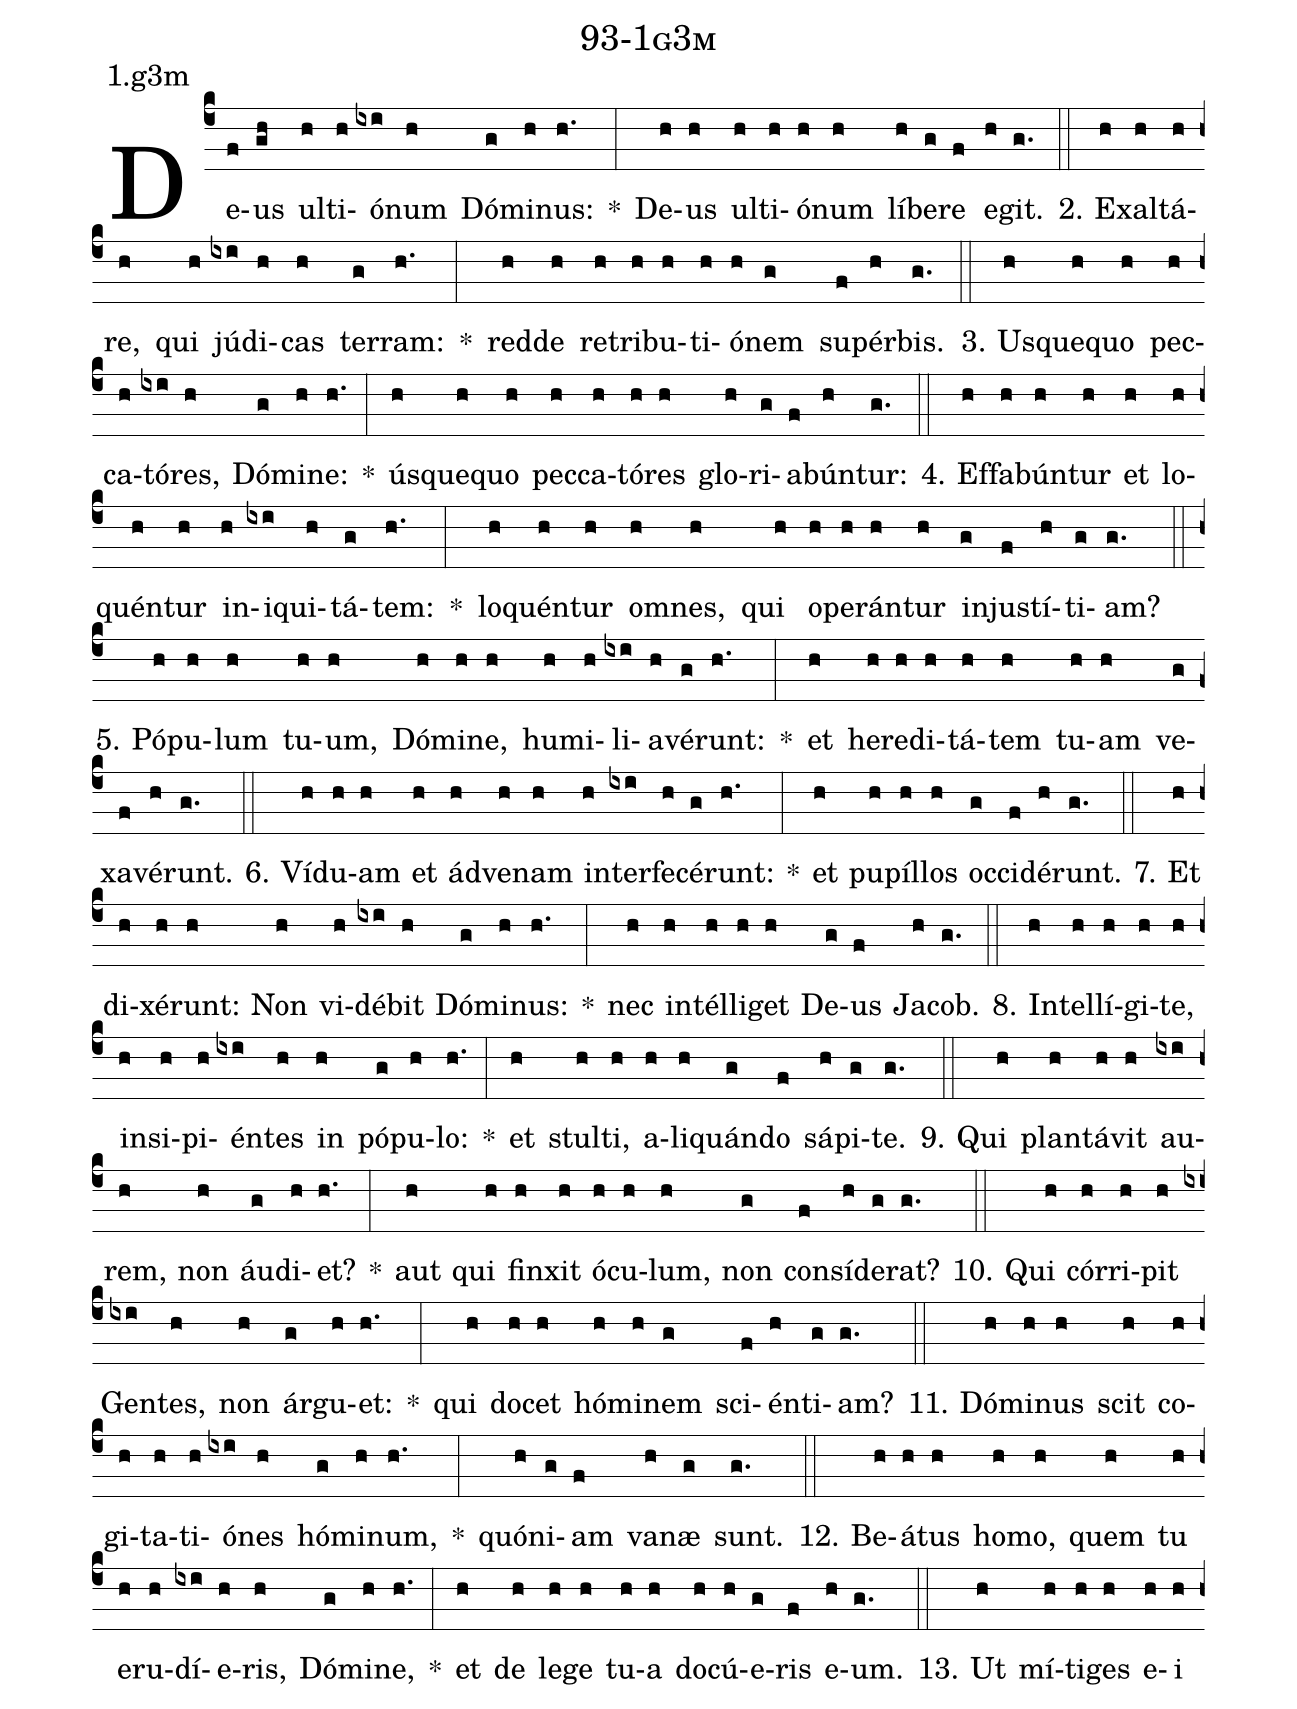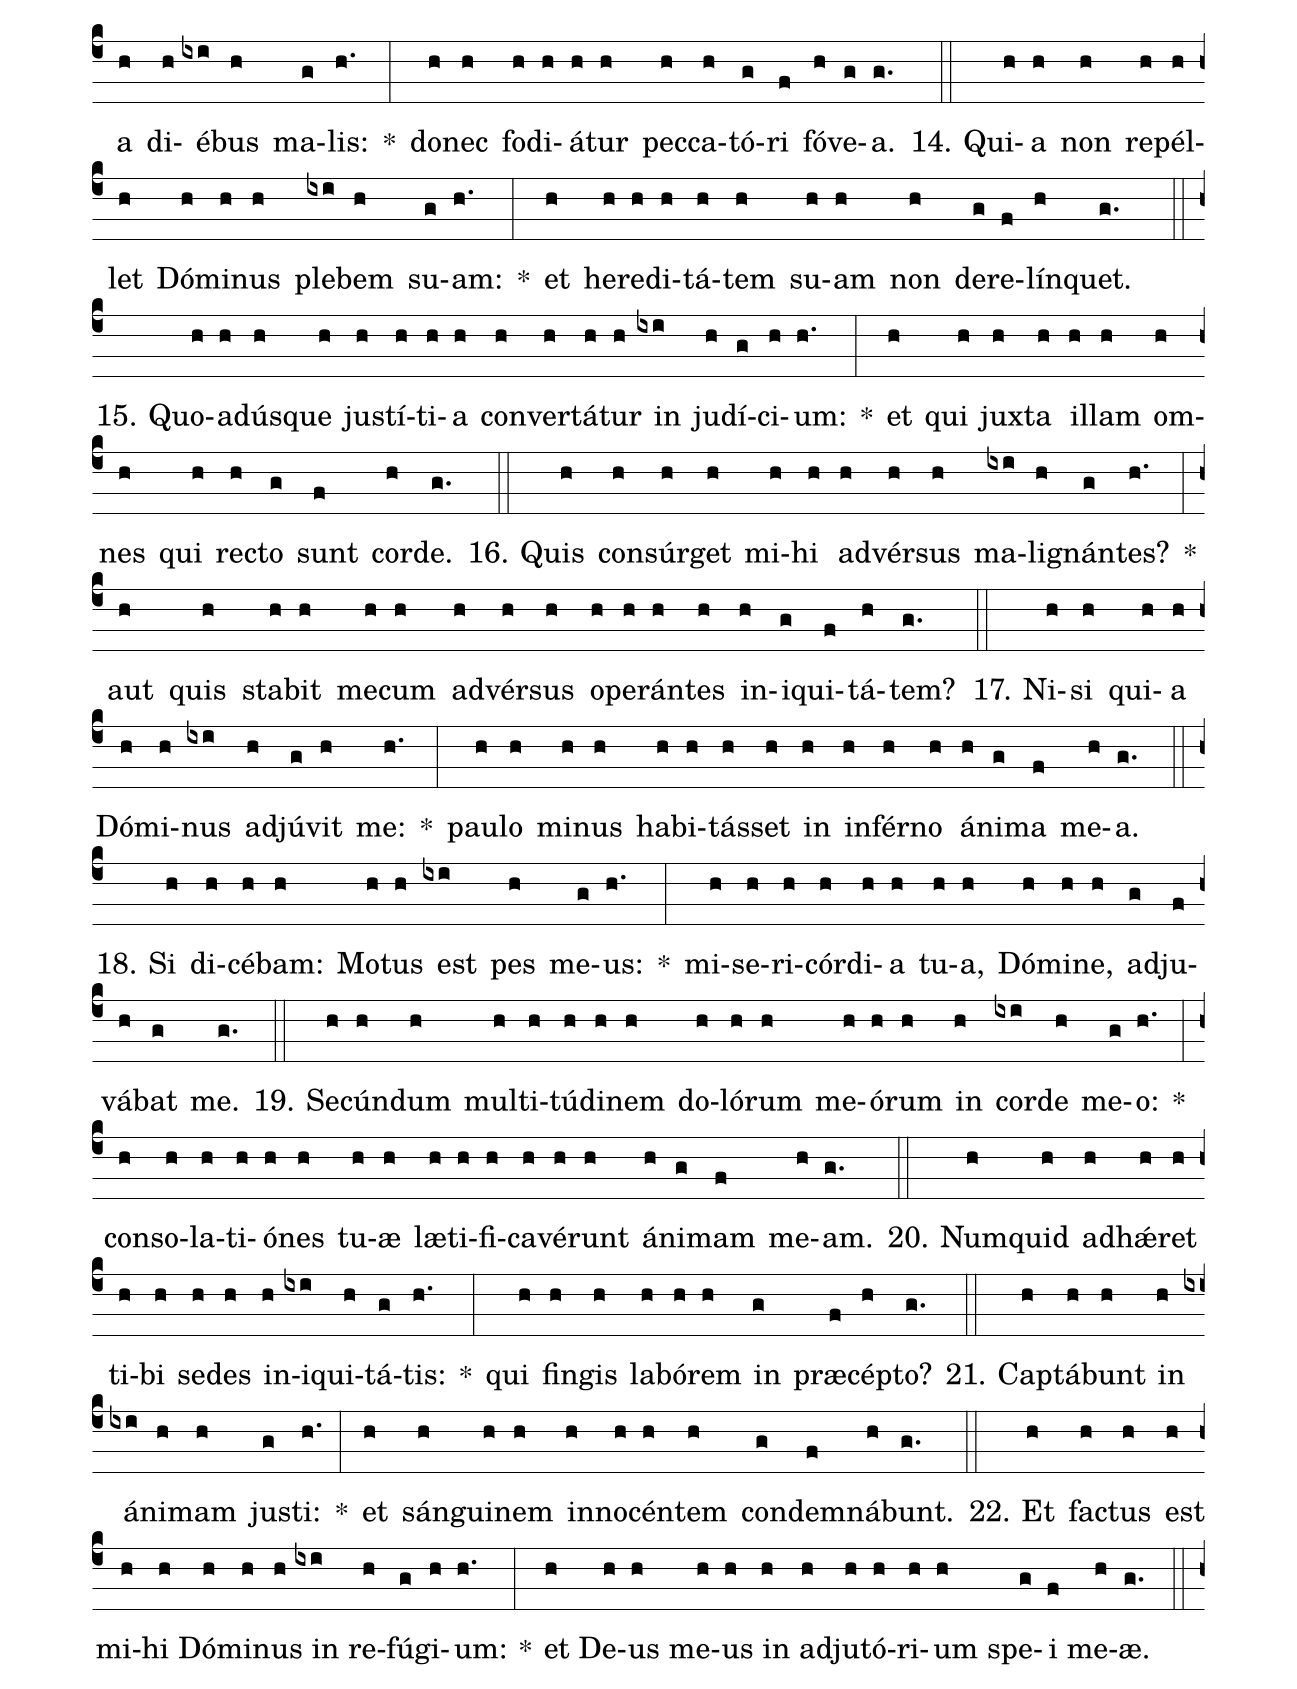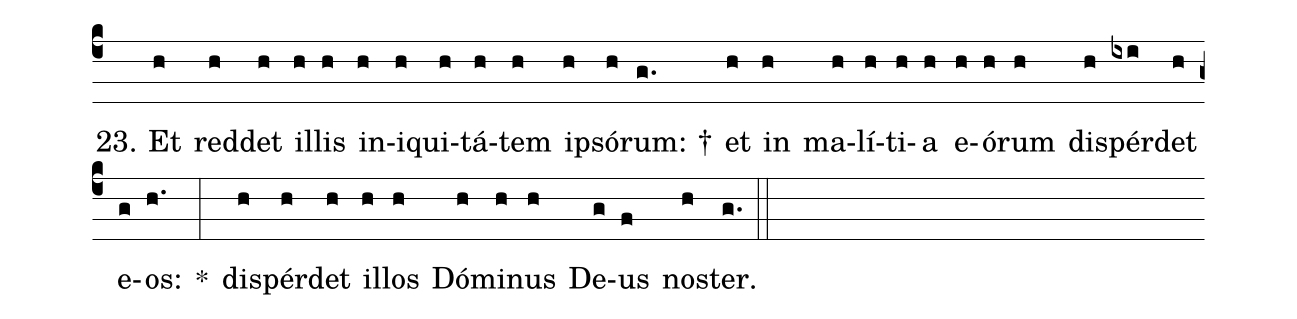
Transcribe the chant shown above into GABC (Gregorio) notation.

name: 93-1g3m;
annotation: 1.g3m;
%%
(c4)De(f)us(gh) ul(h)ti(h)ó(ixi)num(h) Dó(g)mi(h)nus:(h.) *(:) De(h)us(h) ul(h)ti(h)ó(h)num(h) lí(h)be(g)re(f) e(h)git.(g.) (::)
2. Ex(h)al(h)tá(h)re,(h) qui(h) jú(ixi)di(h)cas(h) ter(g)ram:(h.) *(:) red(h)de(h) re(h)tri(h)bu(h)ti(h)ó(h)nem(g) su(f)pér(h)bis.(g.) (::)
3. Us(h)que(h)quo(h) pec(h)ca(h)tó(ixi)res,(h) Dó(g)mi(h)ne:(h.) *(:) ús(h)que(h)quo(h) pec(h)ca(h)tó(h)res(h) glo(h)ri(g)a(f)bún(h)tur:(g.) (::)
4. Ef(h)fa(h)bún(h)tur(h) et(h) lo(h)quén(h)tur(h) in(h)i(ixi)qui(h)tá(g)tem:(h.) *(:) lo(h)quén(h)tur(h) om(h)nes,(h) qui(h) o(h)pe(h)rán(h)tur(h) in(g)jus(f)tí(h)ti(g)am?(g.) (::)
5. Pó(h)pu(h)lum(h) tu(h)um,(h) Dó(h)mi(h)ne,(h) hu(h)mi(h)li(ixi)a(h)vé(g)runt:(h.) *(:) et(h) he(h)re(h)di(h)tá(h)tem(h) tu(h)am(h) ve(g)xa(f)vé(h)runt.(g.) (::)
6. Ví(h)du(h)am(h) et(h) ád(h)ve(h)nam(h) in(h)ter(ixi)fe(h)cé(g)runt:(h.) *(:) et(h) pu(h)píl(h)los(h) oc(g)ci(f)dé(h)runt.(g.) (::)
7. Et(h) di(h)xé(h)runt:(h) Non(h) vi(h)dé(ixi)bit(h) Dó(g)mi(h)nus:(h.) *(:) nec(h) in(h)tél(h)li(h)get(h) De(g)us(f) Ja(h)cob.(g.) (::)
8. In(h)tel(h)lí(h)gi(h)te,(h) in(h)si(h)pi(h)én(ixi)tes(h) in(h) pó(g)pu(h)lo:(h.) *(:) et(h) stul(h)ti,(h) a(h)li(h)quán(g)do(f) sá(h)pi(g)te.(g.) (::)
9. Qui(h) plan(h)tá(h)vit(h) au(ixi)rem,(h) non(h) áu(g)di(h)et?(h.) *(:) aut(h) qui(h) fin(h)xit(h) ó(h)cu(h)lum,(h) non(g) con(f)sí(h)de(g)rat?(g.) (::)
10. Qui(h) cór(h)ri(h)pit(h) Gen(ixi)tes,(h) non(h) ár(g)gu(h)et:(h.) *(:) qui(h) do(h)cet(h) hó(h)mi(h)nem(g) sci(f)én(h)ti(g)am?(g.) (::)
11. Dó(h)mi(h)nus(h) scit(h) co(h)gi(h)ta(h)ti(h)ó(ixi)nes(h) hó(g)mi(h)num,(h.) *(:) quón(h)i(g)am(f) va(h)næ(g) sunt.(g.) (::)
12. Be(h)á(h)tus(h) ho(h)mo,(h) quem(h) tu(h) e(h)ru(h)dí(ixi)e(h)ris,(h) Dó(g)mi(h)ne,(h.) *(:) et(h) de(h) le(h)ge(h) tu(h)a(h) do(h)cú(h)e(g)ris(f) e(h)um.(g.) (::)
13. Ut(h) mí(h)ti(h)ges(h) e(h)i(h) a(h) di(h)é(ixi)bus(h) ma(g)lis:(h.) *(:) do(h)nec(h) fo(h)di(h)á(h)tur(h) pec(h)ca(h)tó(g)ri(f) fó(h)ve(g)a.(g.) (::)
14. Qui(h)a(h) non(h) re(h)pél(h)let(h) Dó(h)mi(h)nus(h) ple(ixi)bem(h) su(g)am:(h.) *(:) et(h) he(h)re(h)di(h)tá(h)tem(h) su(h)am(h) non(h) de(g)re(f)lín(h)quet.(g.) (::)
15. Quo(h)ad(h)ús(h)que(h) jus(h)tí(h)ti(h)a(h) con(h)ver(h)tá(h)tur(h) in(ixi) ju(h)dí(g)ci(h)um:(h.) *(:) et(h) qui(h) jux(h)ta(h) il(h)lam(h) om(h)nes(h) qui(h) rec(h)to(g) sunt(f) cor(h)de.(g.) (::)
16. Quis(h) con(h)súr(h)get(h) mi(h)hi(h) ad(h)vér(h)sus(h) ma(ixi)li(h)gnán(g)tes?(h.) *(:) aut(h) quis(h) sta(h)bit(h) me(h)cum(h) ad(h)vér(h)sus(h) o(h)pe(h)rán(h)tes(h) in(h)i(g)qui(f)tá(h)tem?(g.) (::)
17. Ni(h)si(h) qui(h)a(h) Dó(h)mi(h)nus(ixi) ad(h)jú(g)vit(h) me:(h.) *(:) pau(h)lo(h) mi(h)nus(h) ha(h)bi(h)tás(h)set(h) in(h) in(h)fér(h)no(h) á(h)ni(g)ma(f) me(h)a.(g.) (::)
18. Si(h) di(h)cé(h)bam:(h) Mo(h)tus(h) est(ixi) pes(h) me(g)us:(h.) *(:) mi(h)se(h)ri(h)cór(h)di(h)a(h) tu(h)a,(h) Dó(h)mi(h)ne,(h) ad(g)ju(f)vá(h)bat(g) me.(g.) (::)
19. Se(h)cún(h)dum(h) mul(h)ti(h)tú(h)di(h)nem(h) do(h)ló(h)rum(h) me(h)ó(h)rum(h) in(h) cor(ixi)de(h) me(g)o:(h.) *(:) con(h)so(h)la(h)ti(h)ó(h)nes(h) tu(h)æ(h) læ(h)ti(h)fi(h)ca(h)vé(h)runt(h) á(h)ni(g)mam(f) me(h)am.(g.) (::)
20. Num(h)quid(h) ad(h)hǽ(h)ret(h) ti(h)bi(h) se(h)des(h) in(h)i(ixi)qui(h)tá(g)tis:(h.) *(:) qui(h) fin(h)gis(h) la(h)bó(h)rem(h) in(g) præ(f)cép(h)to?(g.) (::)
21. Cap(h)tá(h)bunt(h) in(h) á(ixi)ni(h)mam(h) jus(g)ti:(h.) *(:) et(h) sán(h)gui(h)nem(h) in(h)no(h)cén(h)tem(h) con(g)dem(f)ná(h)bunt.(g.) (::)
22. Et(h) fac(h)tus(h) est(h) mi(h)hi(h) Dó(h)mi(h)nus(h) in(ixi) re(h)fú(g)gi(h)um:(h.) *(:) et(h) De(h)us(h) me(h)us(h) in(h) ad(h)ju(h)tó(h)ri(h)um(h) spe(g)i(f) me(h)æ.(g.) (::)
23. Et(h) red(h)det(h) il(h)lis(h) in(h)i(h)qui(h)tá(h)tem(h) ip(h)só(h)rum: †(g.) et(h) in(h) ma(h)lí(h)ti(h)a(h) e(h)ó(h)rum(h) dis(h)pér(ixi)det(h) e(g)os:(h.) *(:) dis(h)pér(h)det(h) il(h)los(h) Dó(h)mi(h)nus(h) De(g)us(f) nos(h)ter.(g.) (::)
